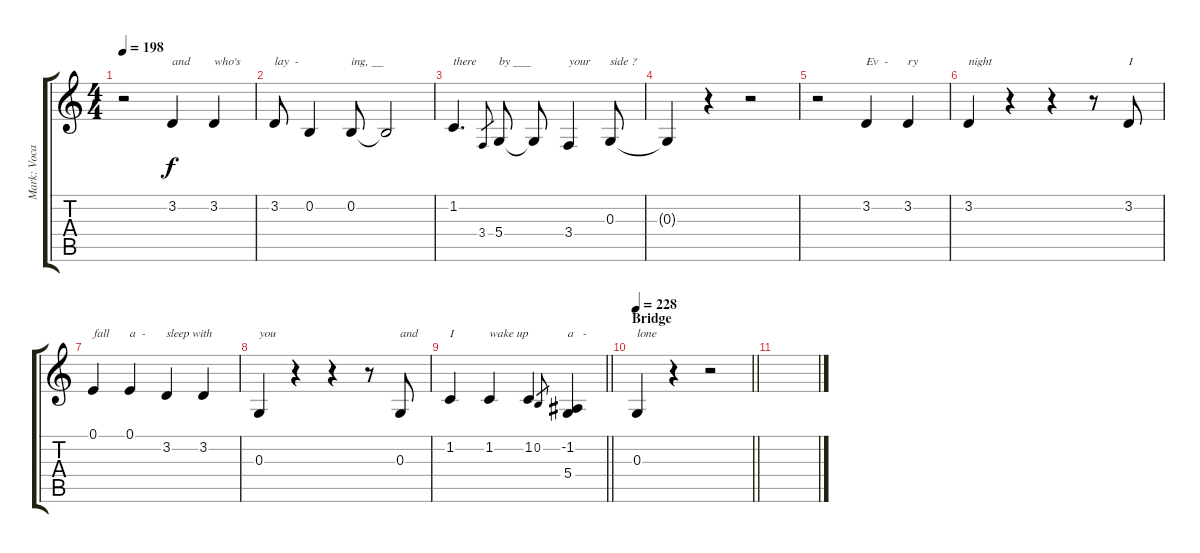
\track ("Mark: Vocals" "Mark: Voca") {instrument altosax}
\staff {score tabs}
\tuning (E4 B3 G3 D3 A2 E2) {hide}
\ts (4 4)
\tempo 198
\clef g2
\ks c
r.2{dy f} 3.2.4{txt "and"} 3.2.4{txt "who's"} |
3.2.8{txt "lay  -  "} 0.2.4 0.2.8{txt "ing, __"} 0.2{t}.2 |
1.2.4{d txt "there"} 3.4.8{gr} 5.4.8{txt "by ___"} 5.4{t}.8 3.4.4{txt "your"} 0.3.8{txt "side ?"} |
0.3{t}.4 r.4 r.2 |
r.2 3.2.4{txt "Ev  - "} 3.2.4{txt "ry"} |
3.2.4{txt "night"} r.4 r.4 r.8 3.2.8{txt "I"} |
0.1.4{txt "fall"} 0.1.4{txt "a  - "} 3.2.4{txt "sleep with"} 3.2.4 |
0.3.4{txt "you"} r.4 r.4 r.8 0.3.8{txt "and"} |
\barLineRight lightlight
1.2.4{txt "I"} 1.2.4{txt "wake up"} 1.2.4 0.2.8{gr} (-1.2 5.4).4{txt "a   -  "} |
\section ("" "Bridge")
\tempo 228
\barLineRight lightlight
0.3.4{txt "lone"} r.4 r.2 |
\section ("" "")
